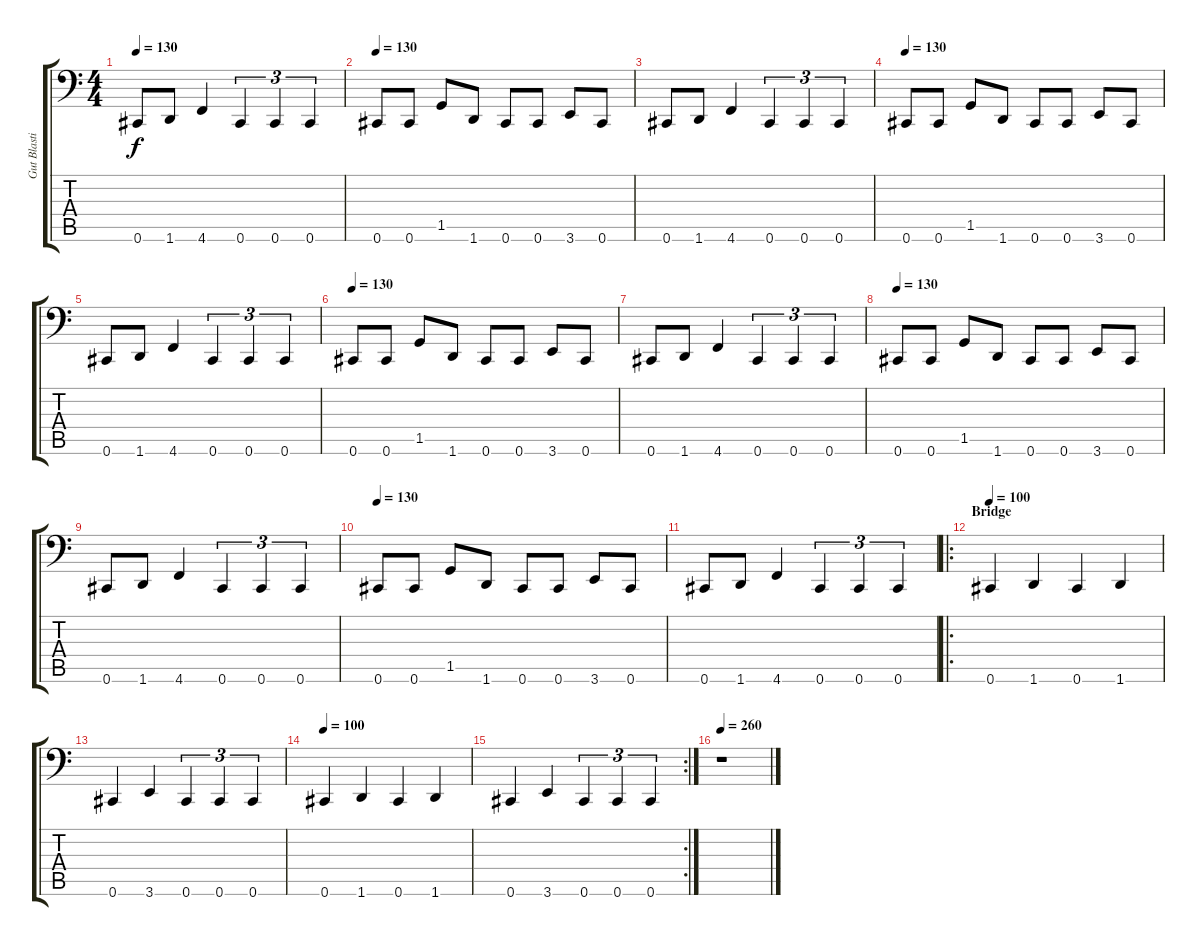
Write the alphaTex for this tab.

\track ("Gut Blasting Pathogenic Decimator" "Gut Blasti") {instrument fretlessbass}
\staff {score tabs}
\tuning (Db3 Ab2 E2 B1 Gb1 Db1) {hide}
\ts (4 4)
\tempo 130
\clef f4
\ks c
0.6.8{dy f} 1.6.8 4.6.4 0.6.4{tu (3 2)} 0.6.4{tu (3 2)} 0.6.4{tu (3 2)} |
\tempo 130
0.6.8 0.6.8 1.5.8 1.6.8 0.6.8 0.6.8 3.6.8 0.6.8 |
0.6.8 1.6.8 4.6.4 0.6.4{tu (3 2)} 0.6.4{tu (3 2)} 0.6.4{tu (3 2)} |
\tempo 130
0.6.8 0.6.8 1.5.8 1.6.8 0.6.8 0.6.8 3.6.8 0.6.8 |
0.6.8 1.6.8 4.6.4 0.6.4{tu (3 2)} 0.6.4{tu (3 2)} 0.6.4{tu (3 2)} |
\tempo 130
0.6.8 0.6.8 1.5.8 1.6.8 0.6.8 0.6.8 3.6.8 0.6.8 |
0.6.8 1.6.8 4.6.4 0.6.4{tu (3 2)} 0.6.4{tu (3 2)} 0.6.4{tu (3 2)} |
\tempo 130
0.6.8 0.6.8 1.5.8 1.6.8 0.6.8 0.6.8 3.6.8 0.6.8 |
0.6.8 1.6.8 4.6.4 0.6.4{tu (3 2)} 0.6.4{tu (3 2)} 0.6.4{tu (3 2)} |
\tempo 130
0.6.8 0.6.8 1.5.8 1.6.8 0.6.8 0.6.8 3.6.8 0.6.8 |
0.6.8 1.6.8 4.6.4 0.6.4{tu (3 2)} 0.6.4{tu (3 2)} 0.6.4{tu (3 2)} |
\ro
\section ("" "Bridge")
\tempo 100
0.6.4 1.6.4 0.6.4 1.6.4 |
0.6.4 3.6.4 0.6.4{tu (3 2)} 0.6.4{tu (3 2)} 0.6.4{tu (3 2)} |
\tempo 100
0.6.4 1.6.4 0.6.4 1.6.4 |
\rc 2
0.6.4 3.6.4 0.6.4{tu (3 2)} 0.6.4{tu (3 2)} 0.6.4{tu (3 2)} |
\tempo 260
r.1
